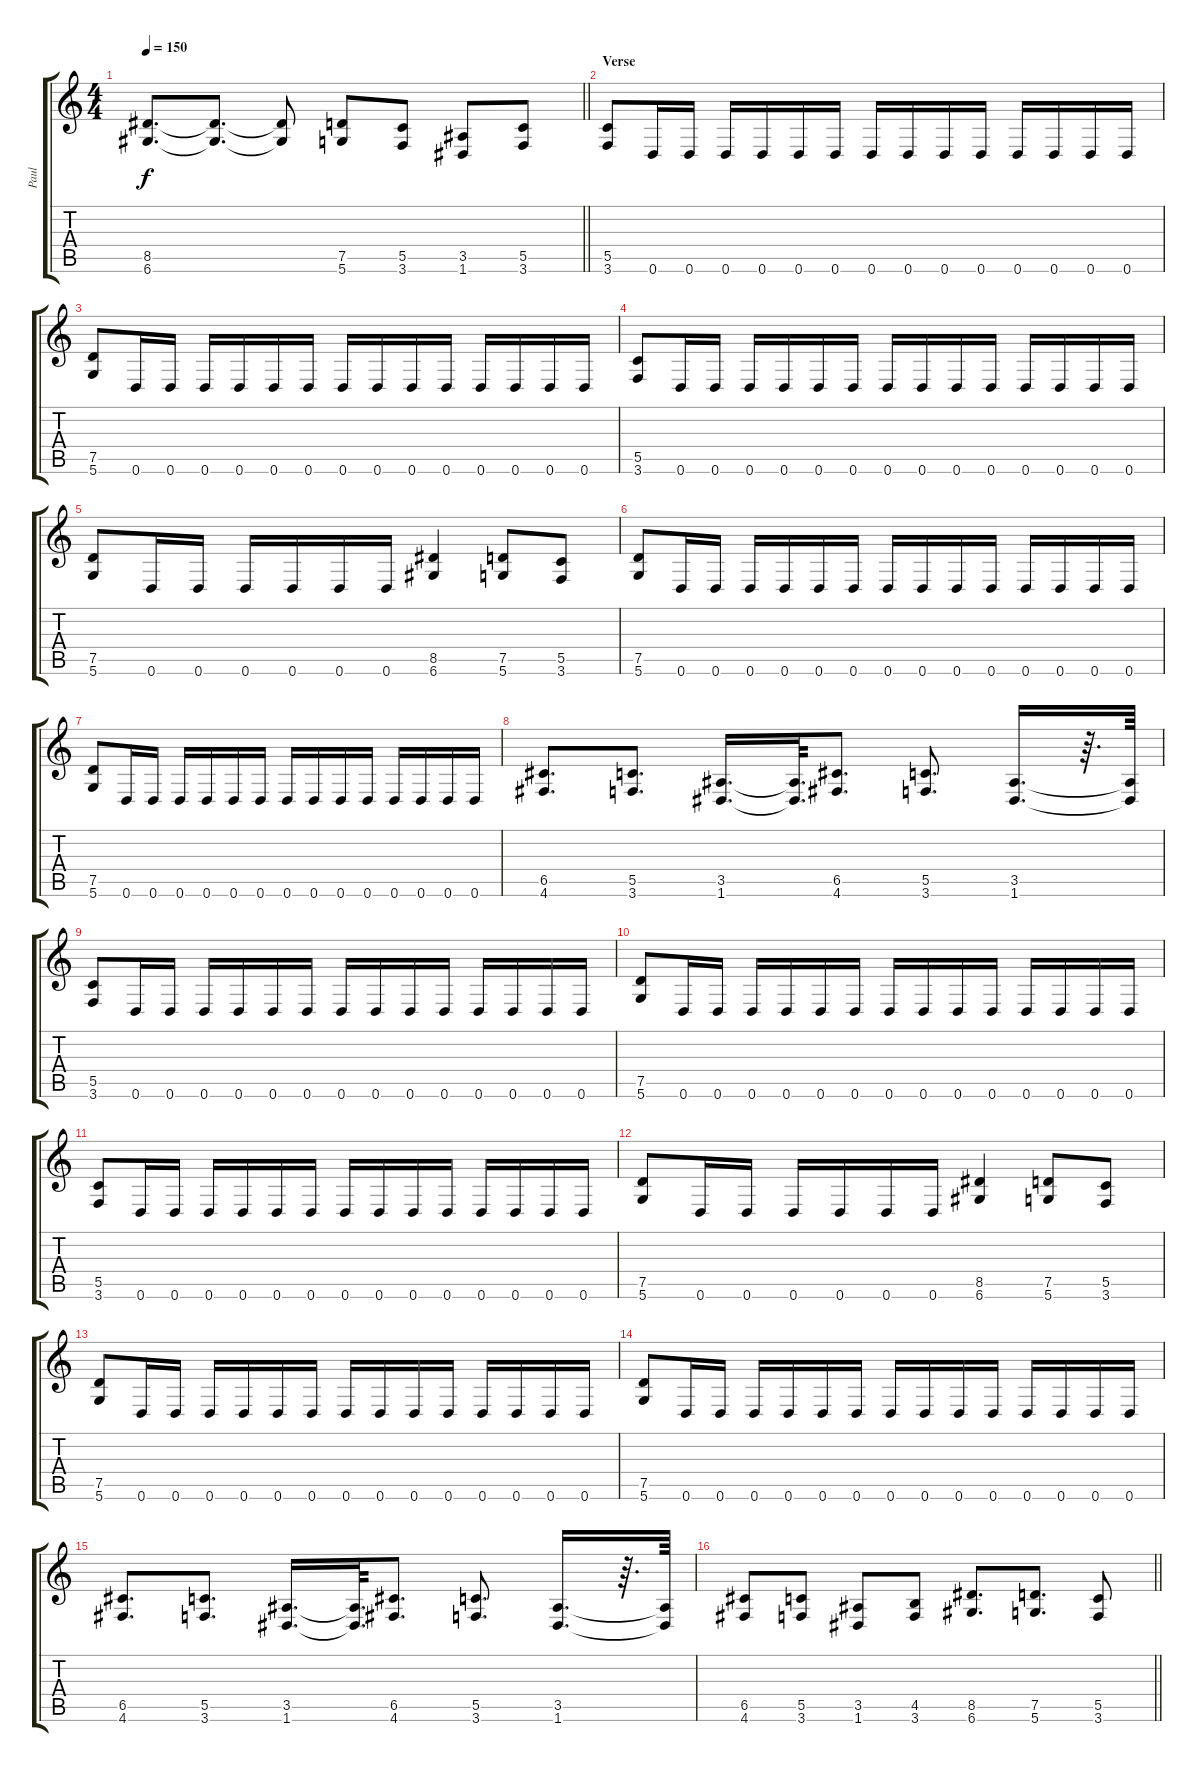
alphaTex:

\track ("Paul" "Paul") {instrument distortionguitar}
\staff {score tabs}
\tuning (D4 A3 F3 C3 G2 D2) {hide}
\ts (4 4)
\tempo 150
\clef g2
\barLineRight lightlight
\ks c
(8.5 6.6).8{d dy f} (8.5{t} 6.6{t}).8{d} (8.5{t} 6.6{t}).8 (7.5 5.6).8 (5.5 3.6).8 (3.5 1.6).8 (5.5 3.6).8 |
\section ("" "Verse")
(5.5 3.6).8 0.6.16 0.6.16 0.6.16 0.6.16 0.6.16 0.6.16 0.6.16 0.6.16 0.6.16 0.6.16 0.6.16 0.6.16 0.6.16 0.6.16 |
(7.5 5.6).8 0.6.16 0.6.16 0.6.16 0.6.16 0.6.16 0.6.16 0.6.16 0.6.16 0.6.16 0.6.16 0.6.16 0.6.16 0.6.16 0.6.16 |
(5.5 3.6).8 0.6.16 0.6.16 0.6.16 0.6.16 0.6.16 0.6.16 0.6.16 0.6.16 0.6.16 0.6.16 0.6.16 0.6.16 0.6.16 0.6.16 |
(7.5 5.6).8 0.6.16 0.6.16 0.6.16 0.6.16 0.6.16 0.6.16 (8.5 6.6).4 (7.5 5.6).8 (5.5 3.6).8 |
(7.5 5.6).8 0.6.16 0.6.16 0.6.16 0.6.16 0.6.16 0.6.16 0.6.16 0.6.16 0.6.16 0.6.16 0.6.16 0.6.16 0.6.16 0.6.16 |
(7.5 5.6).8 0.6.16 0.6.16 0.6.16 0.6.16 0.6.16 0.6.16 0.6.16 0.6.16 0.6.16 0.6.16 0.6.16 0.6.16 0.6.16 0.6.16 |
(6.5 4.6).8{d} (5.5 3.6).8{d} (3.5 1.6).16{d} (3.5{t} 1.6{t}).64{d} (6.5 4.6).8{d} (5.5 3.6).8{d} (3.5 1.6).16{d} r.64{d} (3.5{t} 1.6{t}).64 |
(5.5 3.6).8 0.6.16 0.6.16 0.6.16 0.6.16 0.6.16 0.6.16 0.6.16 0.6.16 0.6.16 0.6.16 0.6.16 0.6.16 0.6.16 0.6.16 |
(7.5 5.6).8 0.6.16 0.6.16 0.6.16 0.6.16 0.6.16 0.6.16 0.6.16 0.6.16 0.6.16 0.6.16 0.6.16 0.6.16 0.6.16 0.6.16 |
(5.5 3.6).8 0.6.16 0.6.16 0.6.16 0.6.16 0.6.16 0.6.16 0.6.16 0.6.16 0.6.16 0.6.16 0.6.16 0.6.16 0.6.16 0.6.16 |
(7.5 5.6).8 0.6.16 0.6.16 0.6.16 0.6.16 0.6.16 0.6.16 (8.5 6.6).4 (7.5 5.6).8 (5.5 3.6).8 |
(7.5 5.6).8 0.6.16 0.6.16 0.6.16 0.6.16 0.6.16 0.6.16 0.6.16 0.6.16 0.6.16 0.6.16 0.6.16 0.6.16 0.6.16 0.6.16 |
(7.5 5.6).8 0.6.16 0.6.16 0.6.16 0.6.16 0.6.16 0.6.16 0.6.16 0.6.16 0.6.16 0.6.16 0.6.16 0.6.16 0.6.16 0.6.16 |
(6.5 4.6).8{d} (5.5 3.6).8{d} (3.5 1.6).16{d} (3.5{t} 1.6{t}).64{d} (6.5 4.6).8{d} (5.5 3.6).8{d} (3.5 1.6).16{d} r.64{d} (3.5{t} 1.6{t}).64 |
\barLineRight lightlight
(6.5 4.6).8 (5.5 3.6).8 (3.5 1.6).8 (4.5 3.6).8 (8.5 6.6).8{d} (7.5 5.6).8{d} (5.5 3.6).8
